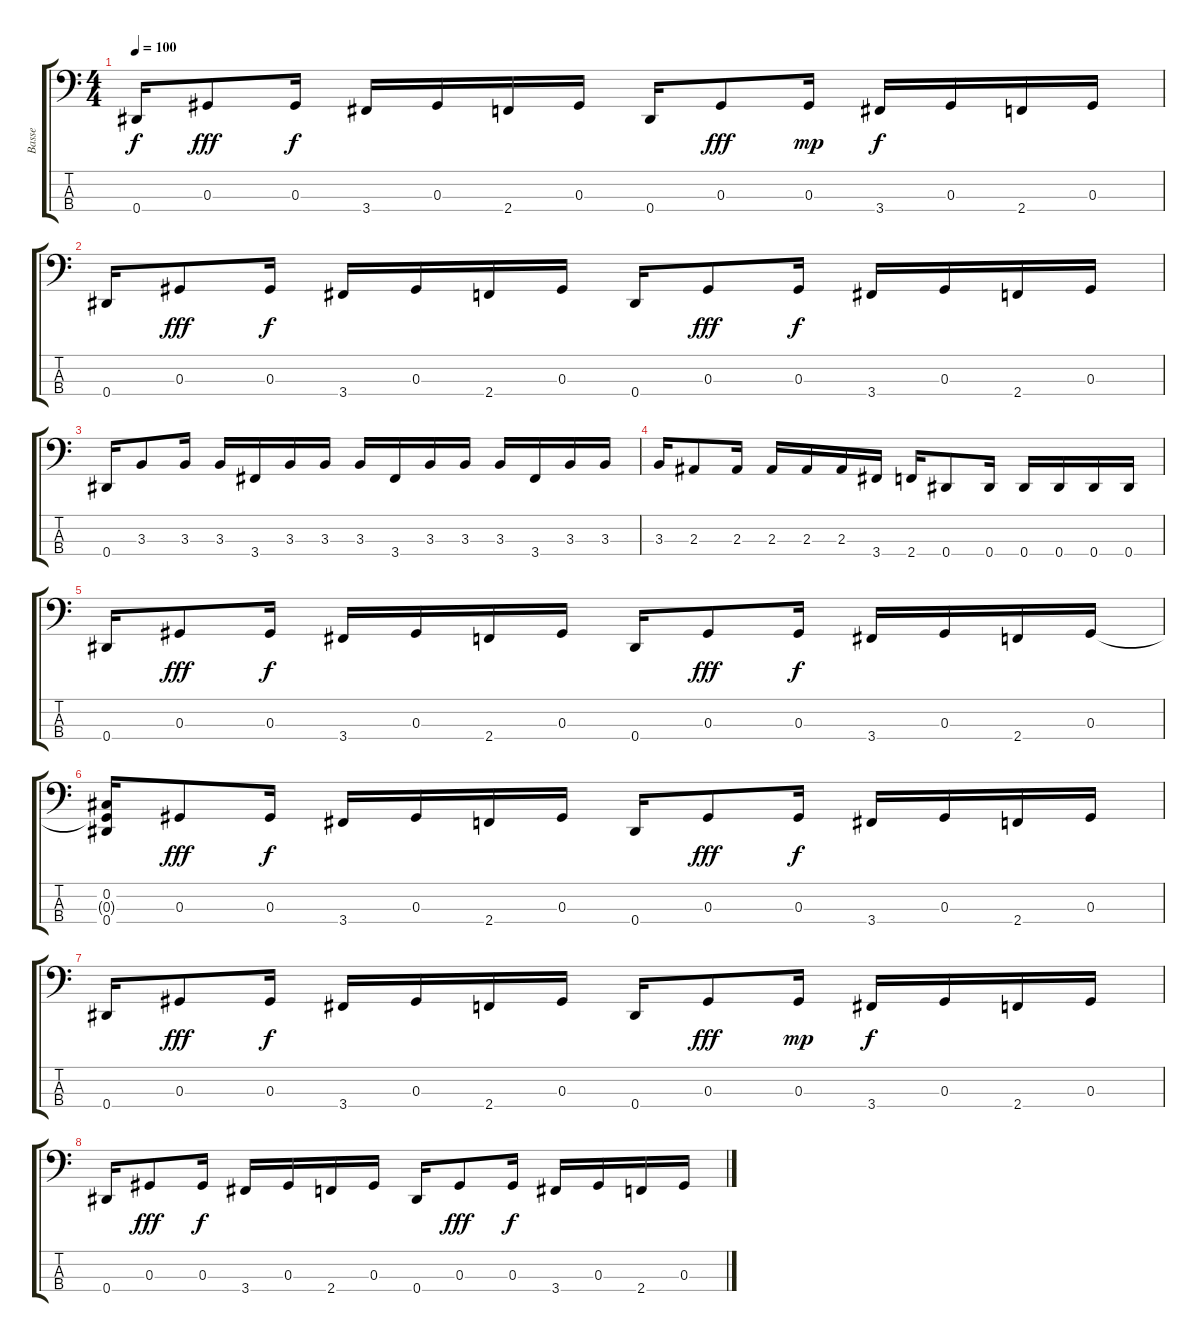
\track ("Basse" "Basse") {instrument electricbassfinger}
\staff {score tabs}
\tuning (Gb2 Db2 Ab1 Eb1) {hide}
\ts (4 4)
\tempo 100
\clef f4
\ks c
0.4.16{dy f} 0.3.8{dy fff} 0.3.16{dy f} 3.4.16 0.3.16 2.4.16 0.3.16 0.4.16 0.3.8{dy fff} 0.3.16{dy mp} 3.4.16{dy f} 0.3.16 2.4.16 0.3.16 |
0.4.16 0.3.8{dy fff} 0.3.16{dy f} 3.4.16 0.3.16 2.4.16 0.3.16 0.4.16 0.3.8{dy fff} 0.3.16{dy f} 3.4.16 0.3.16 2.4.16 0.3.16 |
0.4.16 3.3.8 3.3.16 3.3.16 3.4.16 3.3.16 3.3.16 3.3.16 3.4.16 3.3.16 3.3.16 3.3.16 3.4.16 3.3.16 3.3.16 |
3.3.16 2.3.8 2.3.16 2.3.16 2.3.16 2.3.16 3.4.16 2.4.16 0.4.8 0.4.16 0.4.16 0.4.16 0.4.16 0.4.16 |
0.4.16 0.3.8{dy fff} 0.3.16{dy f} 3.4.16 0.3.16 2.4.16 0.3.16 0.4.16 0.3.8{dy fff} 0.3.16{dy f} 3.4.16 0.3.16 2.4.16 0.3.16 |
(0.2 0.3{t} 0.4).16 0.3.8{dy fff} 0.3.16{dy f} 3.4.16 0.3.16 2.4.16 0.3.16 0.4.16 0.3.8{dy fff} 0.3.16{dy f} 3.4.16 0.3.16 2.4.16 0.3.16 |
0.4.16 0.3.8{dy fff} 0.3.16{dy f} 3.4.16 0.3.16 2.4.16 0.3.16 0.4.16 0.3.8{dy fff} 0.3.16{dy mp} 3.4.16{dy f} 0.3.16 2.4.16 0.3.16 |
0.4.16 0.3.8{dy fff} 0.3.16{dy f} 3.4.16 0.3.16 2.4.16 0.3.16 0.4.16 0.3.8{dy fff} 0.3.16{dy f} 3.4.16 0.3.16 2.4.16 0.3.16
